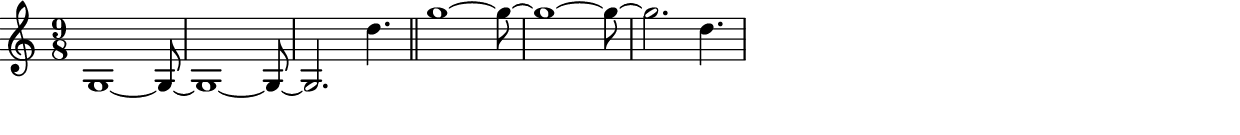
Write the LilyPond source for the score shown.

%% Generated by lilypond-book
%% Options: [exampleindent=10.16\mm,indent=0\mm,line-width=160\mm,paper-height=845.047\pt,paper-width=597.508\pt,papersize='(cons (* 597.508 pt) (* 845.047 pt)),quote]
\include "lilypond-book-preamble.ly"


% ****************************************************************
% Start cut-&-pastable-section
% ****************************************************************

#(ly:set-option 'eps-box-padding 3.000000)



\paper {
  #(set-paper-size '(cons (* 597.508 pt) (* 845.047 pt)))
  indent = 0\mm
  line-width = 160\mm
  % offset the left padding, also add 1mm as lilypond creates cropped
  % images with a little space on the right
  line-width = #(- line-width (* mm  3.000000) (* mm 1))
  line-width = 160\mm - 2.0 * 10.16\mm
  % offset the left padding, also add 1mm as lilypond creates cropped
  % images with a little space on the right
  line-width = #(- line-width (* mm  3.000000) (* mm 1))
}

\layout {
  
}




% ****************************************************************
% ly snippet:
% ****************************************************************
\sourcefileline 2259
\new Voice \with {
  \remove Note_heads_engraver
  \consists Completion_heads_engraver
} \relative {
  \time 9/8 g\breve. d''4. \bar "||"
  \set completionUnit = #3/8
  g\breve. d4.
}


% ****************************************************************
% end ly snippet
% ****************************************************************
